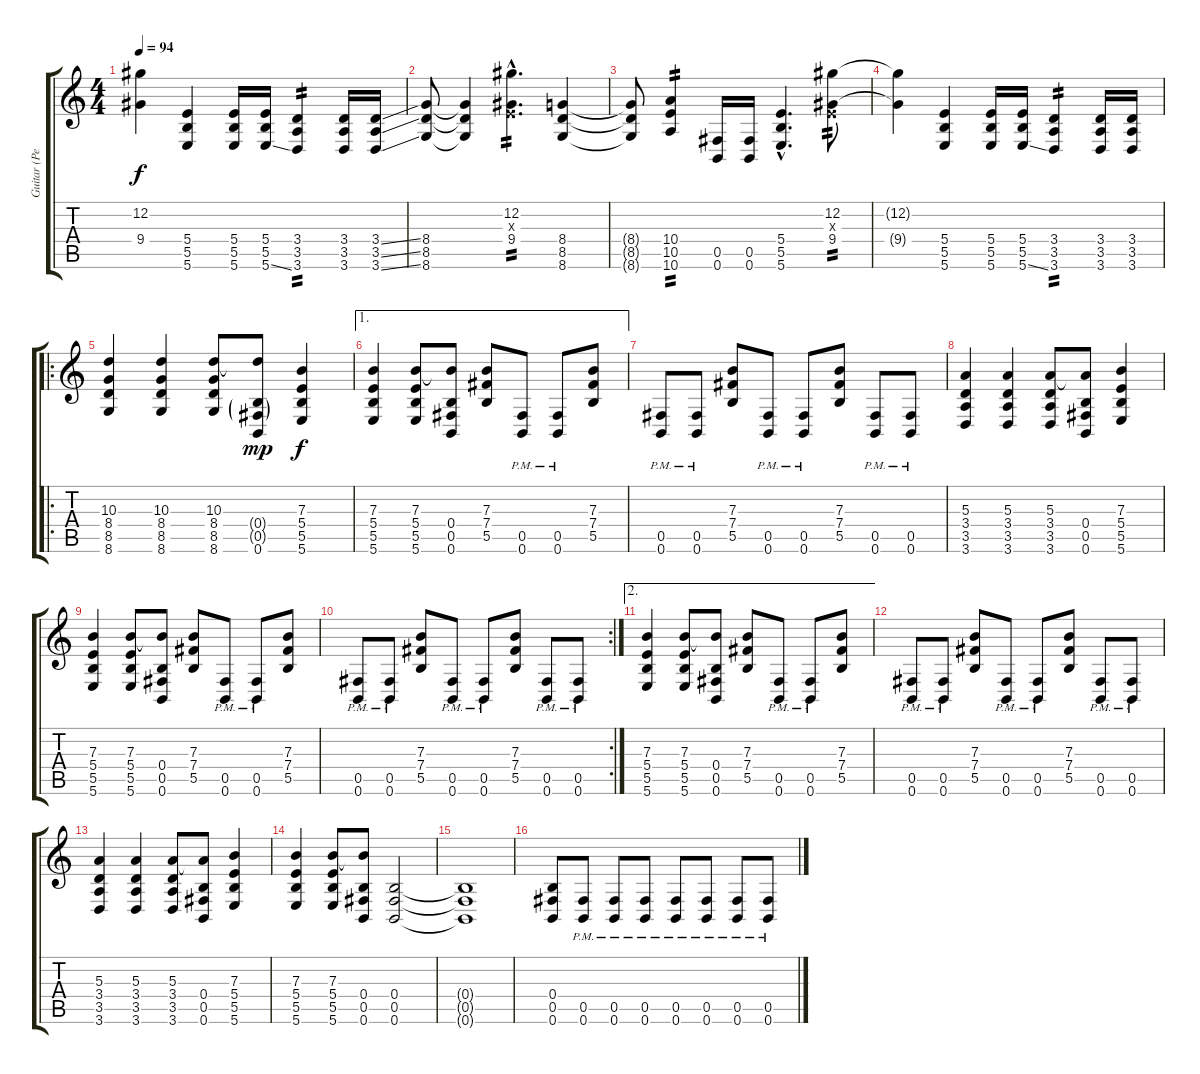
\track ("Guitar (Pete)" "Guitar (Pe") {instrument distortionguitar}
\staff {score tabs}
\tuning (Db4 Ab3 E3 B2 Gb2 B1) {hide}
\ts (4 4)
\tempo 94
\clef g2
\ks c
(12.2{t} 9.4{t}).4{dy f} (5.4 5.5 5.6).4 (5.4 5.5 5.6).16 (5.4 5.5 5.6{ss}).16 (3.4 3.5 3.6).4{tp 2} (3.4 3.5 3.6).16 (3.4{ss} 3.5{ss} 3.6{ss}).16 |
(8.4 8.5 8.6).8 (8.4{t} 8.5{t} 8.6{t}).4 (12.2{hac} 0.3{hac x} 9.4{hac}).4{d tp 2} (8.4 8.5 8.6).4 |
(8.4{t} 8.5{t} 8.6{t}).8 (10.4 10.5 10.6).4{tp 2} (0.5 0.6).16 (0.5 0.6).16 (5.4{hac} 5.5{hac} 5.6{hac}).4{d} (12.2 0.3{x} 9.4).8{tp 2} |
(12.2{t} 9.4{t}).4 (5.4 5.5 5.6).4 (5.4 5.5 5.6).16 (5.4 5.5 5.6{ss}).16 (3.4 3.5 3.6).4{tp 2} (3.4 3.5 3.6).16 (3.4 3.5 3.6).16 |
\ro
(10.3 8.4 8.5 8.6).4 (10.3 8.4 8.5 8.6).4 (10.3 8.4 8.5 8.6).8 (10.3{t} 0.4{g} 0.5{g} 0.6).8{dy mp} (7.3 5.4 5.5 5.6).4{dy f} |
\ae 1
(7.3 5.4 5.5 5.6).4 (7.3 5.4 5.5 5.6).8 (7.3{t} 0.4 0.5 0.6).8 (7.3 7.4 5.5).8 (0.5{pm} 0.6{pm}).8 (0.5{pm} 0.6{pm}).8 (7.3 7.4 5.5).8 |
(0.5{pm} 0.6{pm}).8 (0.5{pm} 0.6{pm}).8 (7.3 7.4 5.5).8 (0.5{pm} 0.6{pm}).8 (0.5{pm} 0.6{pm}).8 (7.3 7.4 5.5).8 (0.5{pm} 0.6{pm}).8 (0.5{pm} 0.6{pm}).8 |
(5.3 3.4 3.5 3.6).4 (5.3 3.4 3.5 3.6).4 (5.3 3.4 3.5 3.6).8 (5.3{t} 0.4 0.5 0.6).8 (7.3 5.4 5.5 5.6).4 |
(7.3 5.4 5.5 5.6).4 (7.3 5.4 5.5 5.6).8 (7.3{t} 0.4 0.5 0.6).8 (7.3 7.4 5.5).8 (0.5{pm} 0.6{pm}).8 (0.5{pm} 0.6{pm}).8 (7.3 7.4 5.5).8 |
\rc 2
(0.5{pm} 0.6{pm}).8 (0.5{pm} 0.6{pm}).8 (7.3 7.4 5.5).8 (0.5{pm} 0.6{pm}).8 (0.5{pm} 0.6{pm}).8 (7.3 7.4 5.5).8 (0.5{pm} 0.6{pm}).8 (0.5{pm} 0.6{pm}).8 |
\ae 2
(7.3 5.4 5.5 5.6).4 (7.3 5.4 5.5 5.6).8 (7.3{t} 0.4 0.5 0.6).8 (7.3 7.4 5.5).8 (0.5{pm} 0.6{pm}).8 (0.5{pm} 0.6{pm}).8 (7.3 7.4 5.5).8 |
(0.5{pm} 0.6{pm}).8 (0.5{pm} 0.6{pm}).8 (7.3 7.4 5.5).8 (0.5{pm} 0.6{pm}).8 (0.5{pm} 0.6{pm}).8 (7.3 7.4 5.5).8 (0.5{pm} 0.6{pm}).8 (0.5{pm} 0.6{pm}).8 |
(5.3 3.4 3.5 3.6).4 (5.3 3.4 3.5 3.6).4 (5.3 3.4 3.5 3.6).8 (5.3{t} 0.4 0.5 0.6).8 (7.3 5.4 5.5 5.6).4 |
(7.3 5.4 5.5 5.6).4 (7.3 5.4 5.5 5.6).8 (7.3{t} 0.4 0.5 0.6).8 (0.4 0.5 0.6).2 |
(0.4{t} 0.5{t} 0.6{t}).1 |
(0.4 0.5 0.6).8 (0.5{pm} 0.6{pm}).8 (0.5{pm} 0.6{pm}).8 (0.5{pm} 0.6{pm}).8 (0.5{pm} 0.6{pm}).8 (0.5{pm} 0.6{pm}).8 (0.5{pm} 0.6{pm}).8 (0.5{pm} 0.6{pm}).8
